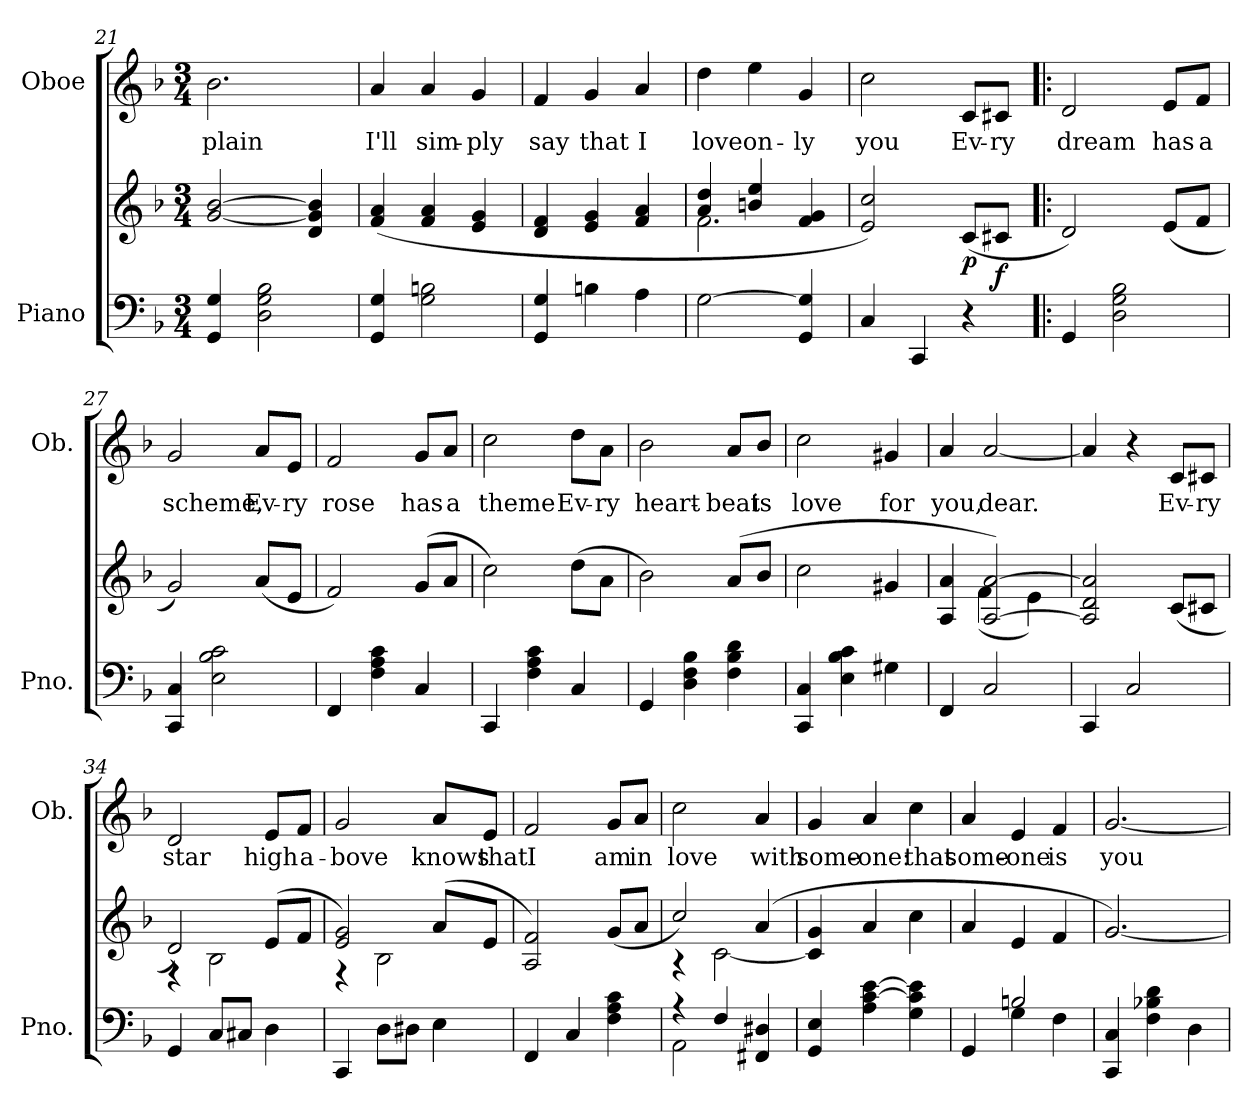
**kern	**kern	**dynam	**kern	**text
*part2	*part2	*part2	*part1	*part1
*staff3	*staff2	*staff2/3	*staff1	*staff1
*I"Piano	*	*	*I"Oboe	*
*I'Pno.	*	*	*I'Ob.	*
*clefF4	*clefG2	*	*clefG2	*
*k[b-]	*k[b-]	*	*k[b-]	*
*M3/4	*M3/4	*	*M3/4	*
=21	=21	=21	=21	=21
!	!	!	!	!LO:LY:b
4GG/ 4G/	[2g/ [2b-/	.	2.b-\	-plain
2D\ 2G\ 2B-\	.	.	.	.
.	4d/ 4g/] 4b-/]	.	.	.
=22	=22	=22	=22	=22
!	!	!	!	!LO:LY:b
4GG/ 4G/	(4f/ 4a/	.	4a/	I'll
!	!	!	!	!LO:LY:b
2G\ 2Bn\	4f/ 4a/	.	4a/	sim-
!	!	!	!	!LO:LY:b
.	4e/ 4g/	.	4g/	-ply
!!LO:PB:g=z
=23	=23	=23	=23	=23
!	!	!	!	!LO:LY:b
4GG/ 4G/	4d/ 4f/	.	4f/	say
!	!	!	!	!LO:LY:b
4Bn\	4e/ 4g/	.	4g/	that
!	!	!	!	!LO:LY:b
4A\	4f/ 4a/	.	4a/	I
=24	=24	=24	=24	=24
*	*^	*	*	*
!	!	!	!	!	!LO:LY:b
[2G\	4a/ 4dd/	2.f\	.	4dd\	love
!	!	!	!	!	!LO:LY:b
.	4bn/ 4ee/	.	.	4ee\	on-
!	!	!	!	!	!LO:LY:b
4GG/ 4G/]	4f/ 4g/	.	.	4g/	-ly
*	*v	*v	*	*	*
=25	=25	=25	=25	=25
!	!	!	!	!LO:LY:b
4C/	2e/ 2cc/)	.	2cc\	you
4CC/	.	.	.	.
!	!	!LO:DY:b	!	!LO:LY:b
4r	(8c/L	p	8c/L	Ev-
!	!	!LO:DY:b	!	!LO:LY:b
.	8c#X/J	f	8c#X/J	-ry
=26!|:	=26!|:	=26!|:	=26!|:	=26!|:
!	!	!	!	!LO:LY:b
4GG/	2d/)	.	2d/	dream
2D\ 2G\ 2B-\	.	.	.	.
!	!	!	!	!LO:LY:b
.	(8e/L	.	8e/L	has
!	!	!	!	!LO:LY:b
.	8f/J	.	8f/J	a
=27	=27	=27	=27	=27
!	!	!	!	!LO:LY:b
4CC/ 4C/	2g/)	.	2g/	scheme,
2E\ 2B-\ 2c\	.	.	.	.
!	!	!	!	!LO:LY:b
.	(8a/L	.	8a/L	Ev-
!	!	!	!	!LO:LY:b
.	8e/J	.	8e/J	-ry
=28	=28	=28	=28	=28
!	!	!	!	!LO:LY:b
4FF/	2f/)	.	2f/	rose
4F\ 4A\ 4c\	.	.	.	.
!	!	!	!	!LO:LY:b
4C/	(8g/L	.	8g/L	has
!	!	!	!	!LO:LY:b
.	8a/J	.	8a/J	a
!!LO:LB:g=z
=29	=29	=29	=29	=29
!	!	!	!	!LO:LY:b
4CC/	2cc\)	.	2cc\	theme
4F\ 4A\ 4c\	.	.	.	.
!	!	!	!	!LO:LY:b
4C/	(8dd\L	.	8dd\L	Ev-
!	!	!	!	!LO:LY:b
.	8a\J	.	8a\J	-ry
=30	=30	=30	=30	=30
!	!	!	!	!LO:LY:b
4GG/	2b-\)	.	2b-\	heart-
4D\ 4F\ 4B-\	.	.	.	.
!	!	!	!	!LO:LY:b
4F\ 4B-\ 4d\	(8a/L	.	8a/L	-beat
!	!	!	!	!LO:LY:b
.	8b-/J	.	8b-/J	is
=31	=31	=31	=31	=31
!	!	!	!	!LO:LY:b
4CC/ 4C/	2cc\	.	2cc\	love
4E\ 4B-\ 4c\	.	.	.	.
!	!	!	!	!LO:LY:b
4G#X\	4g#X/	.	4g#X/	for
=32	=32	=32	=32	=32
*	*^	*	*	*
!	!	!	!	!	!LO:LY:b
4FF/	4A/ 4a/	4ryy	.	4a/	you,
!	!	!	!	!	!LO:LY:b
2C/	[2A/ [2a/)	(4f\	.	[2a/	dear.
.	.	4e\)	.	.	.
*	*v	*v	*	*	*
=33	=33	=33	=33	=33
4CC/	2A/] 2d/ 2a/]	.	4a/]	.
2C/	.	.	4r	.
!	!	!	!	!LO:LY:b
.	(8c/L	.	8c/L	Ev-
!	!	!	!	!LO:LY:b
.	8c#X/J	.	8c#X/J	-ry
=34	=34	=34	=34	=34
*	*^	*	*	*
!	!	!	!	!	!LO:LY:b
4GG/	2d/)	4r	.	2d/	star
8C/L	.	2B-\	.	.	.
8C#X/J	.	.	.	.	.
!	!	!	!	!	!LO:LY:b
4D\	(8e/L	.	.	8e/L	high
!	!	!	!	!	!LO:LY:b
.	8f/J	.	.	8f/J	a-
!!LO:LB:g=z
=35	=35	=35	=35	=35	=35
!	!	!	!	!	!LO:LY:b
4CC/	2e/ 2g/)	4r	.	2g/	-bove
8D\L	.	2B-\	.	.	.
8D#X\J	.	.	.	.	.
!	!	!	!	!	!LO:LY:b
4E\	(8a/L	.	.	8a/L	knows
!	!	!	!	!	!LO:LY:b
.	8e/J	.	.	8e/J	that
*	*v	*v	*	*	*
=36	=36	=36	=36	=36
!	!	!	!	!LO:LY:b
4FF/	2A/ 2f/)	.	2f/	I
4C/	.	.	.	.
!	!	!	!	!LO:LY:b
4F\ 4A\ 4c\	(8g/L	.	8g/L	am
!	!	!	!	!LO:LY:b
.	8a/J	.	8a/J	in
=37	=37	=37	=37	=37
*^	*^	*	*	*
!	!	!	!	!	!	!LO:LY:b
4r	2AA\	2cc/)	4r	.	2cc\	love
4F/	.	.	[2c\	.	.	.
!	!	!	!	!	!	!LO:LY:b
4FF#X/ 4D#X/	4ryy	(4a/	.	.	4a/	with
*	*	*v	*v	*	*	*
=38	=38	=38	=38	=38	=38
!	!	!	!	!	!LO:LY:b
*v	*v	*	*	*	*
4GG/ 4E/	4c/] 4g/	.	4g/	some-
!	!	!	!	!LO:LY:b
4A\ [4c\ [4e\	4a/	.	4a/	-one:
!	!	!	!	!LO:LY:b
4G\ 4c\] 4e\]	4cc\	.	4cc\	that
=39	=39	=39	=39	=39
*^	*	*	*	*
!	!	!	!	!	!LO:LY:b
4GG/	4ryy	4a/	.	4a/	some-
!	!	!	!	!	!LO:LY:b
2Bn/	4G\	4e/	.	4e/	-one
!	!	!	!	!	!LO:LY:b
.	4F\	4f/	.	4f/	is
=40	=40	=40	=40	=40	=40
!	!	!	!	!	!LO:LY:b
*v	*v	*	*	*	*
4CC/ 4C/	[2.g/)	.	[2.g/	you
4F\ 4B-X\ 4d\	.	.	.	.
4D\	.	.	.	.
=	=	=	=	=
*-	*-	*-	*-	*-
